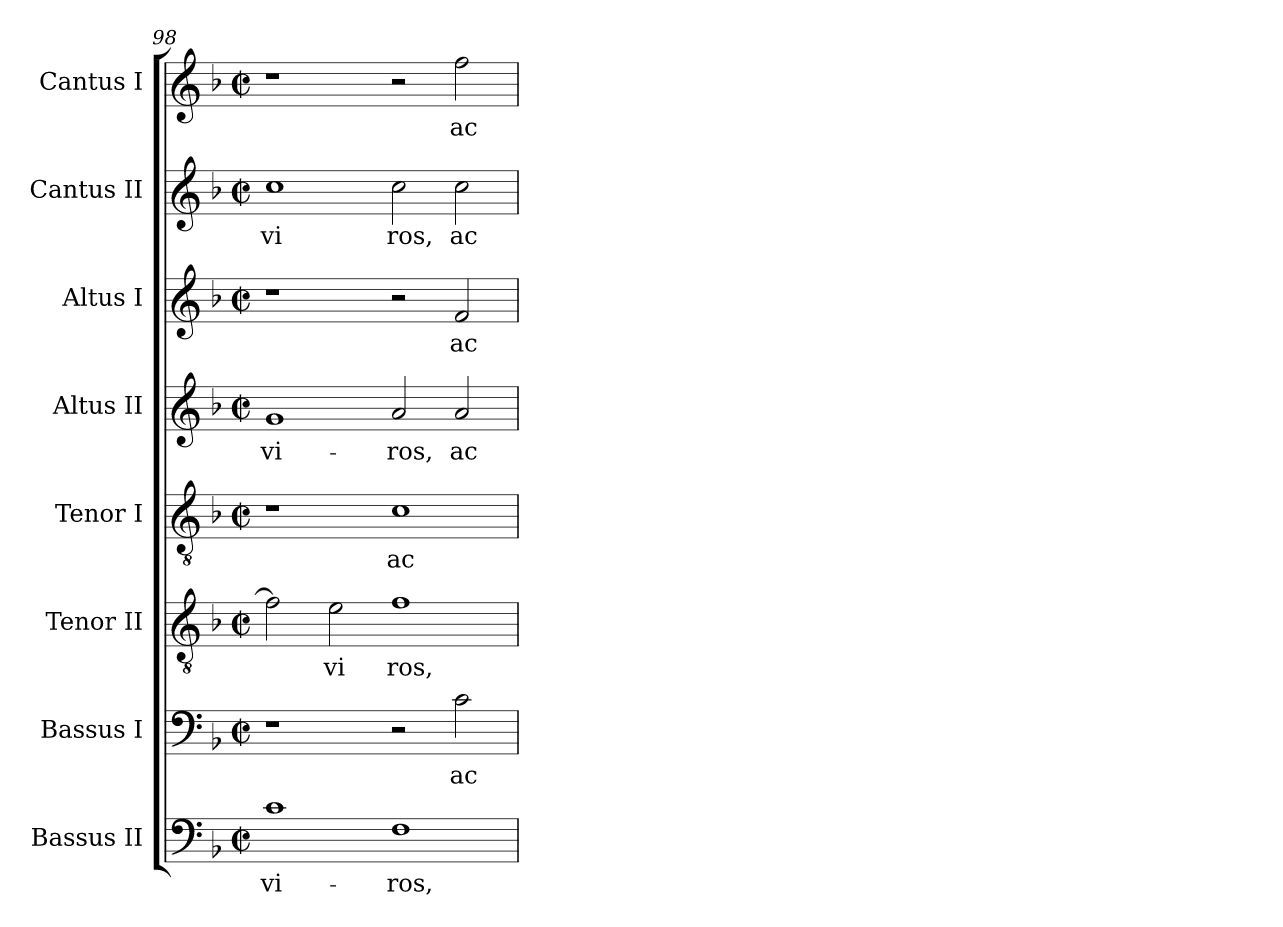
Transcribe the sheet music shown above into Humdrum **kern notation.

**kern	**text	**kern	**text	**kern	**text	**kern	**text	**kern	**text	**kern	**text	**kern	**text	**kern	**text
*part8	*part8	*part7	*part7	*part6	*part6	*part5	*part5	*part4	*part4	*part3	*part3	*part2	*part2	*part1	*part1
*staff8	*staff8	*staff7	*staff7	*staff6	*staff6	*staff5	*staff5	*staff4	*staff4	*staff3	*staff3	*staff2	*staff2	*staff1	*staff1
*I"Bassus II	*	*I"Bassus I	*	*I"Tenor II	*	*I"Tenor I	*	*I"Altus II	*	*I"Altus I	*	*I"Cantus II	*	*I"Cantus I	*
*I'B II	*	*I'B I	*	*I'T II	*	*I'T I	*	*I'A II	*	*I'A I	*	*	*	*	*
*clefF4	*	*clefF4	*	*clefGv2	*	*clefGv2	*	*clefG2	*	*clefG2	*	*clefG2	*	*clefG2	*
*k[b-]	*	*k[b-]	*	*k[b-]	*	*k[b-]	*	*k[b-]	*	*k[b-]	*	*k[b-]	*	*k[b-]	*
*F:	*	*F:	*	*F:	*	*F:	*	*F:	*	*F:	*	*F:	*	*F:	*
*M2/2	*	*M2/2	*	*M2/2	*	*M2/2	*	*M2/2	*	*M2/2	*	*M2/2	*	*M2/2	*
*met(c|)	*	*met(c|)	*	*met(c|)	*	*met(c|)	*	*met(c|)	*	*met(c|)	*	*met(c|)	*	*met(c|)	*
=98	=98	=98	=98	=98	=98	=98	=98	=98	=98	=98	=98	=98	=98	=98	=98
!	!LO:LY:b:cj	!	!	!	!	!	!	!	!LO:LY:b:cj	!	!	!	!LO:LY:b:cj	!	!
1c	vi-	1r	.	2f\]	.	1r	.	1g	vi-	1r	.	1cc	vi	1r	.
!	!	!	!	!	!LO:LY:b:cj	!	!	!	!	!	!	!	!	!	!
.	.	.	.	2e\	vi	.	.	.	.	.	.	.	.	.	.
!	!LO:LY:b:cj	!	!	!	!LO:LY:b:cj	!	!LO:LY:b:cj	!	!LO:LY:b:cj	!	!	!	!LO:LY:b:cj	!	!
1F	-ros,	2r	.	1f	ros,	1c	ac	2a/	-ros,	2r	.	2cc\	ros,	2r	.
!	!	!	!LO:LY:b:cj	!	!	!	!	!	!LO:LY:b:cj	!	!LO:LY:b:cj	!	!LO:LY:b:cj	!	!LO:LY:b:cj
.	.	2c\	ac	.	.	.	.	2a/	ac	2f/	ac	2cc\	ac	2ff\	ac
=	=	=	=	=	=	=	=	=	=	=	=	=	=	=	=
*-	*-	*-	*-	*-	*-	*-	*-	*-	*-	*-	*-	*-	*-	*-	*-
